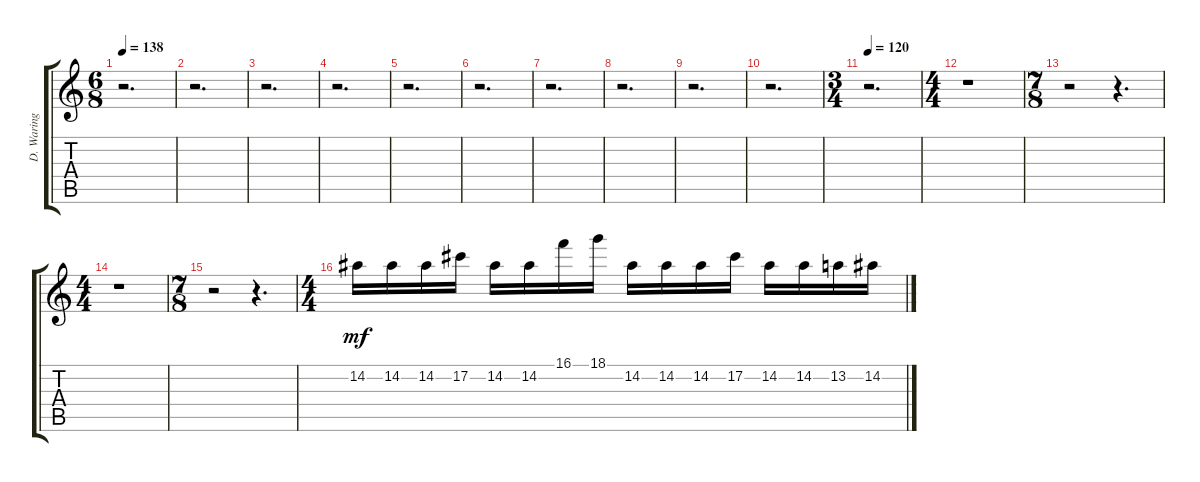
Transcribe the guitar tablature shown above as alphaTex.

\track ("D. Waring Lead Gtr." "D. Waring ") {instrument distortionguitar}
\staff {score tabs}
\tuning (Db4 Ab3 E3 B2 Gb2 Db2) {hide}
\ts (6 8)
\tempo 138
\clef g2
\ks c
r.2{d dy mp} |
r.2{d} |
r.2{d} |
r.2{d} |
r.2{d} |
r.2{d} |
r.2{d} |
r.2{d} |
r.2{d} |
r.2{d} |
\ts (3 4)
\tempo 120
r.2{d} |
\ts (4 4)
r.1 |
\ts (7 8)
r.2 r.4{d} |
\ts (4 4)
r.1 |
\ts (7 8)
r.2 r.4{d} |
\ts (4 4)
14.2.16{dy mf} 14.2.16 14.2.16 17.2.16 14.2.16 14.2.16 16.1.16 18.1.16 14.2.16 14.2.16 14.2.16 17.2.16 14.2.16 14.2.16 13.2.16 14.2.16
